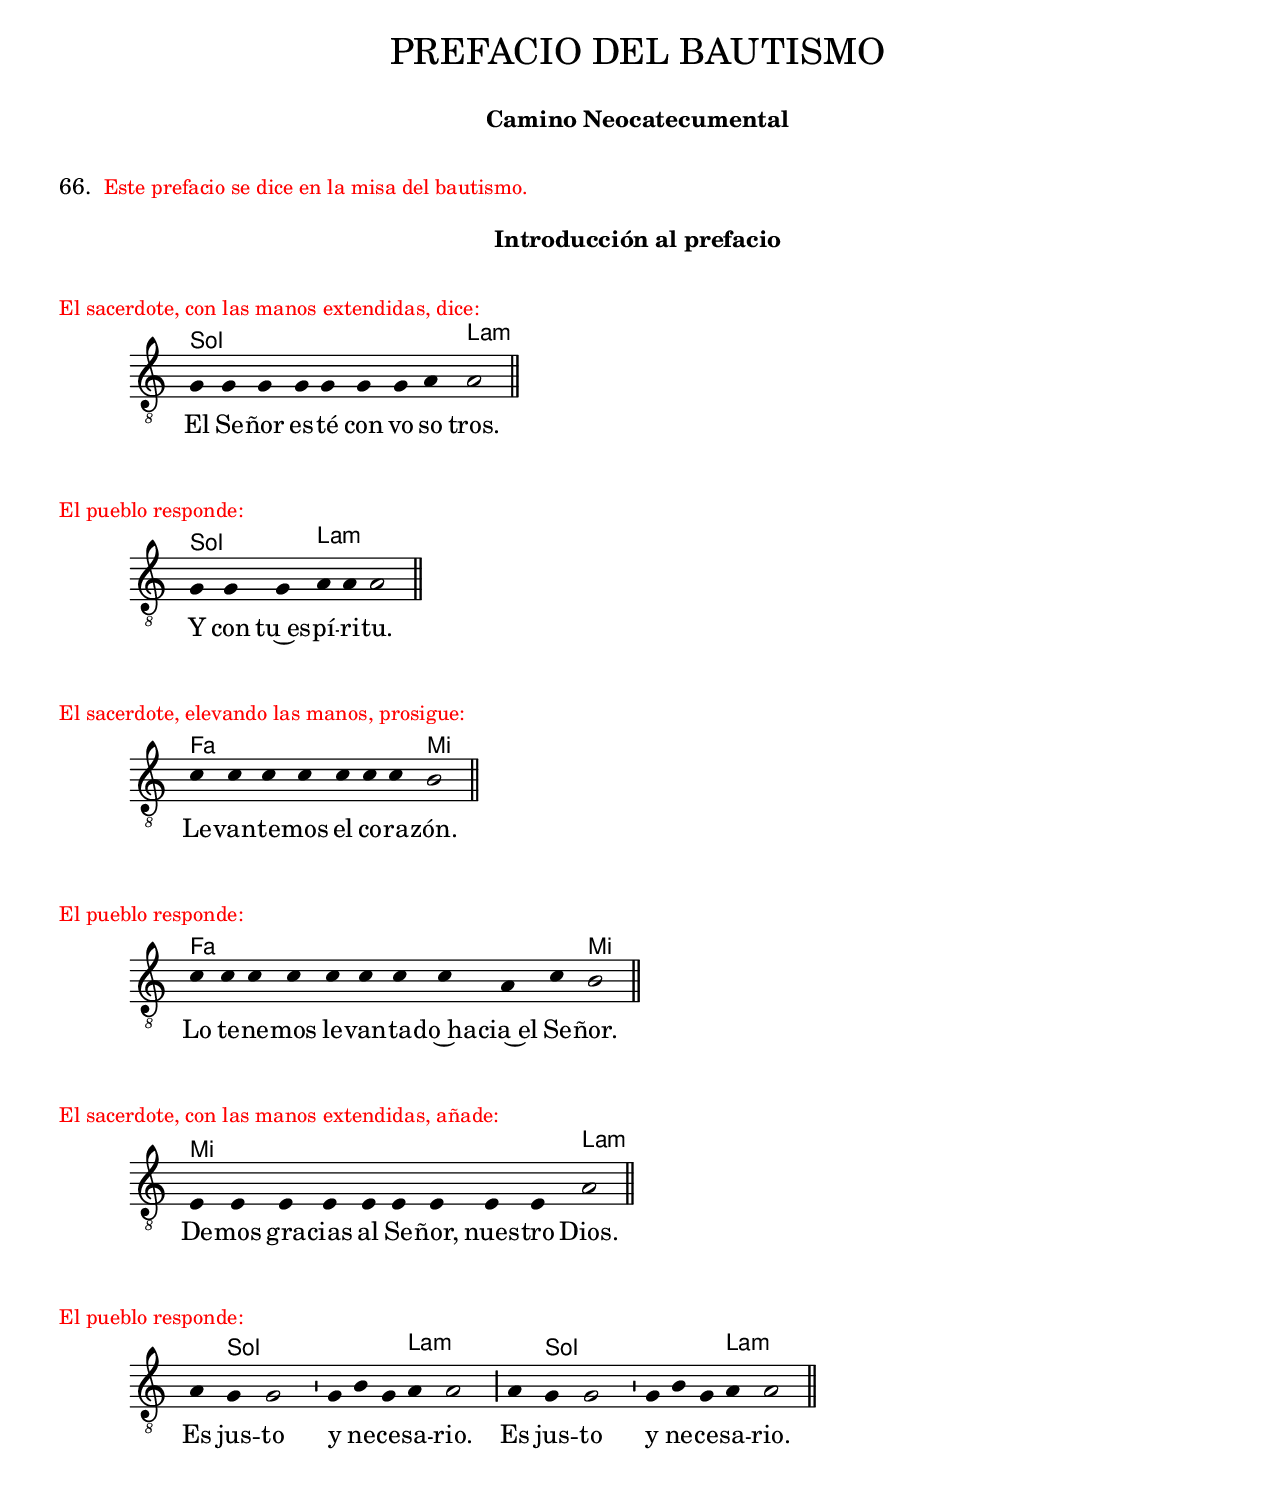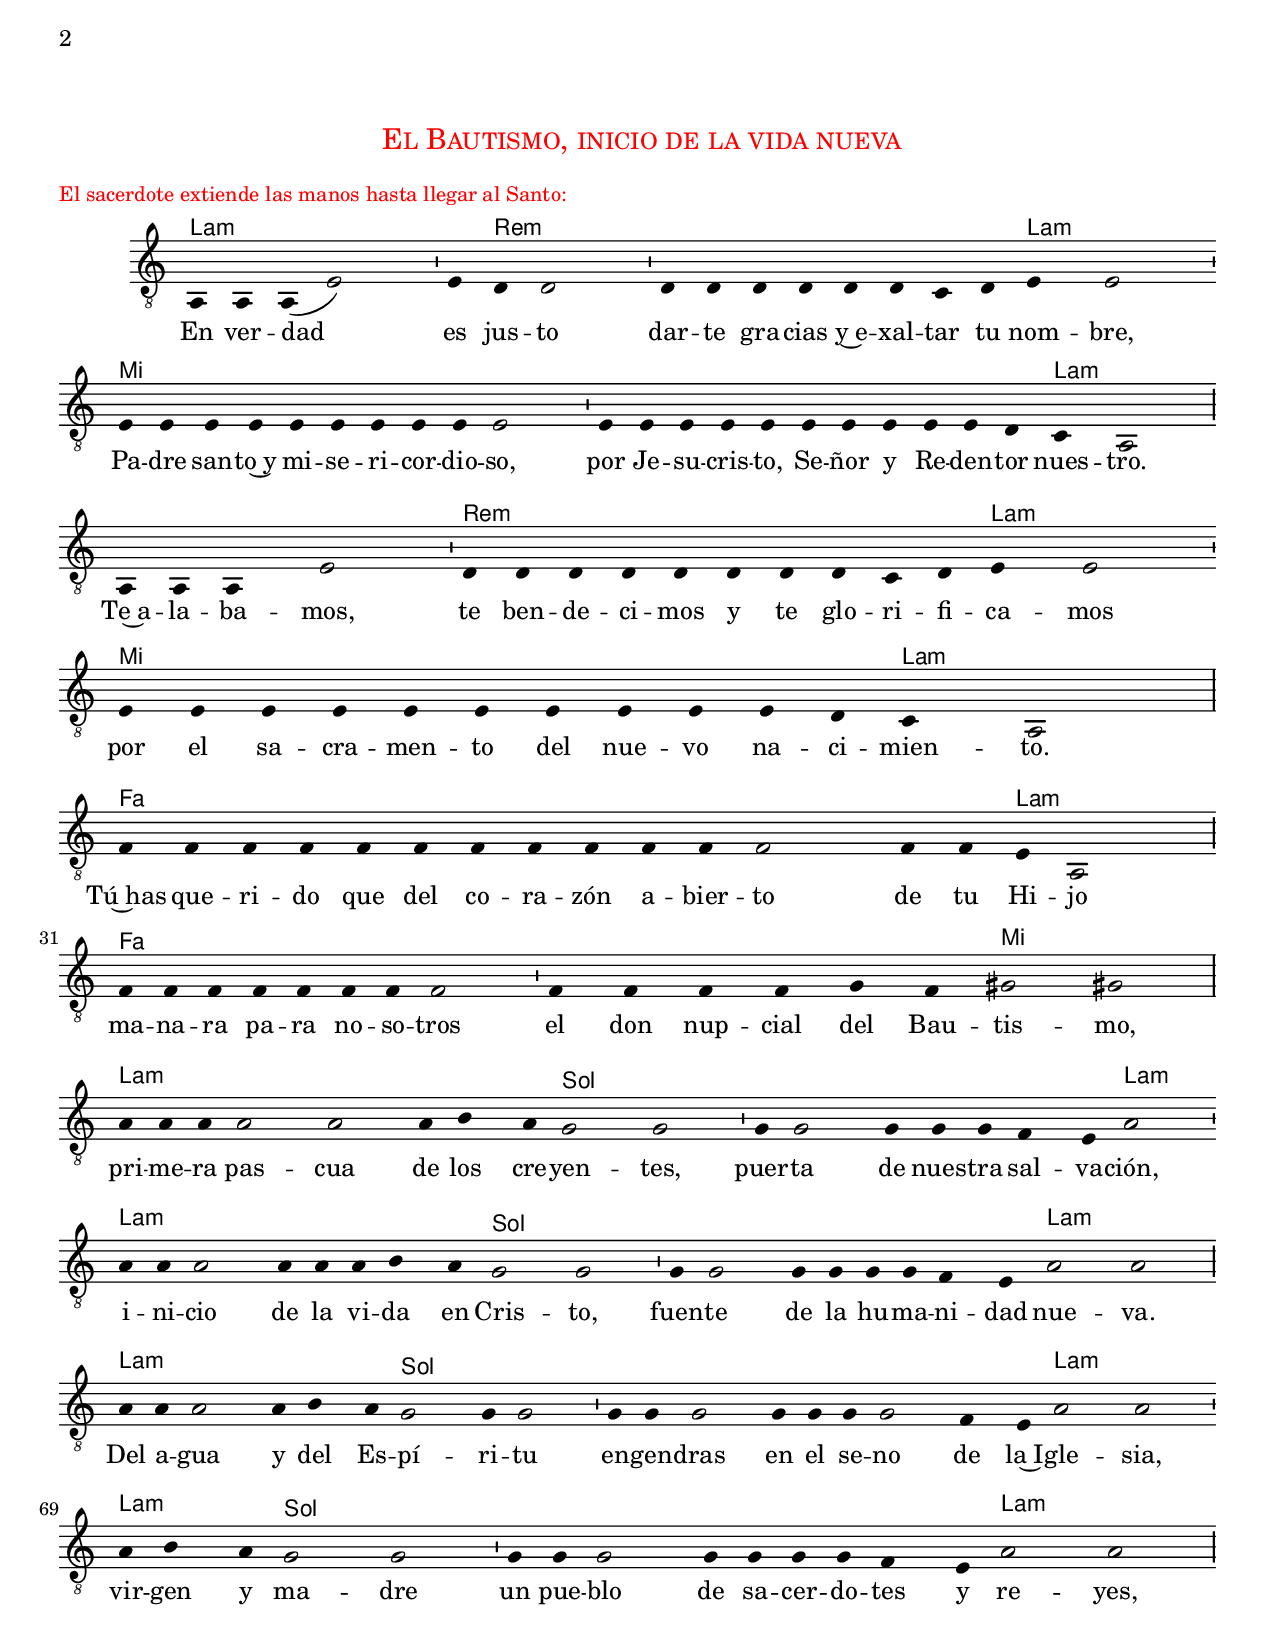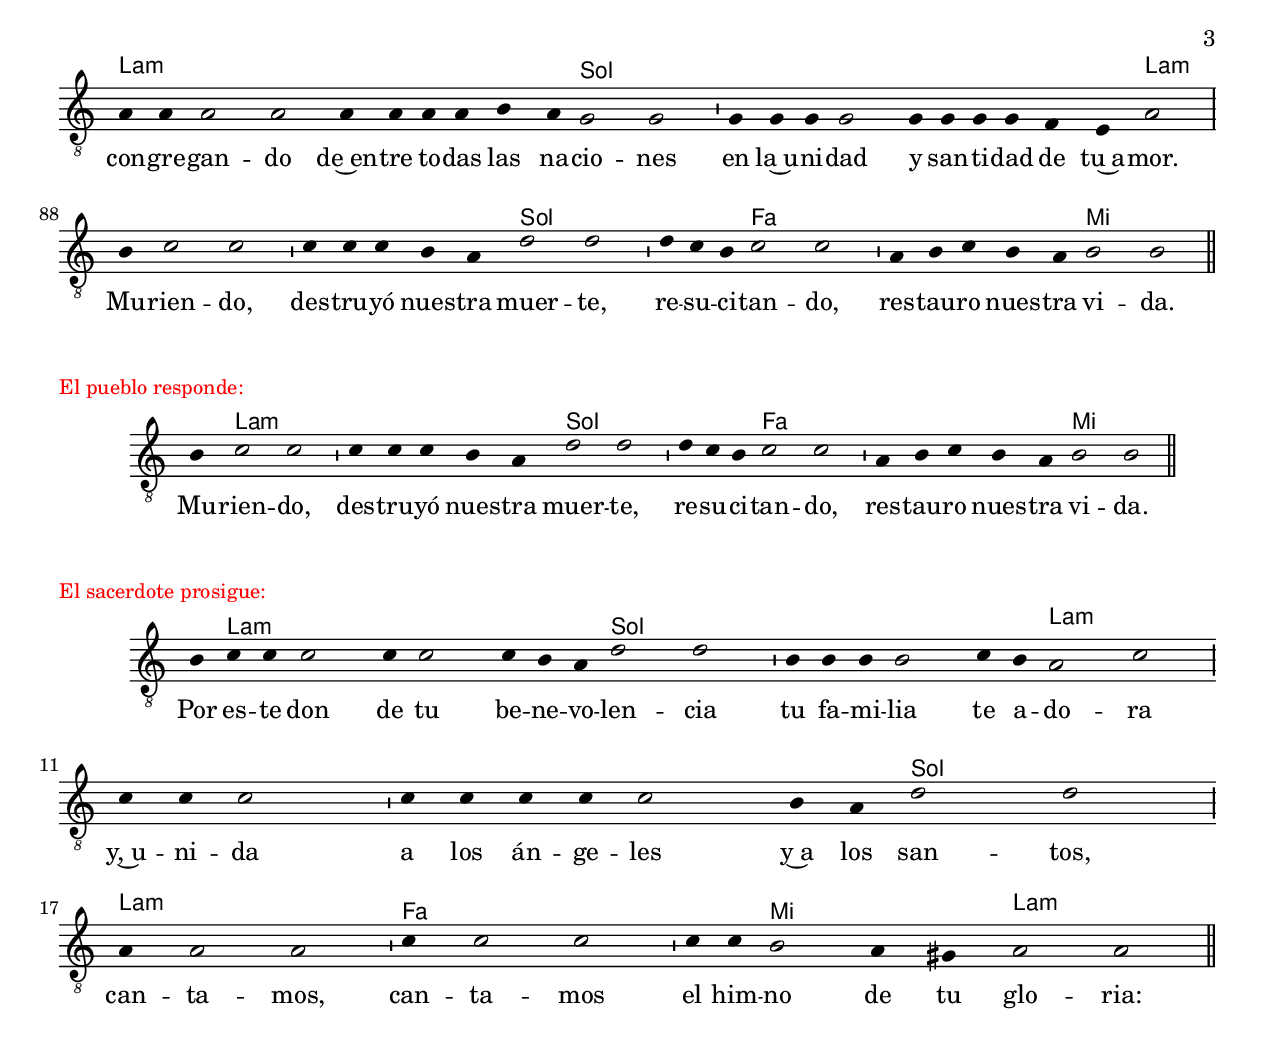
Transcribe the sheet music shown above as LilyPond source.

% Prefacio del Bautismo
% by serachsam

\language "espanol"
\version "2.23.10"

% --- Global parameters
%particle = 0
%jump = \break
%time = 4

% --- Includes
%\include "gregorian.ly"

\include "global.ily"

divisioMinima = {
  \once \override BreathingSign.stencil = #ly:breathing-sign::divisio-minima
  \once \override BreathingSign.Y-offset = #0
  \breathe
}
divisioMaior = {
  \once \override BreathingSign.stencil = #ly:breathing-sign::divisio-maior
  \once \override BreathingSign.Y-offset = #0
  \breathe
}
divisioMaxima = {
  \once \override BreathingSign.stencil = #ly:breathing-sign::divisio-maxima
  \once \override BreathingSign.Y-offset = #0
  \breathe
}
finalis = {
  \once \override BreathingSign.stencil = #ly:breathing-sign::finalis
  \once \override BreathingSign.Y-offset = #0
  \breathe
}

saludo_i = \relative do' {
  \compressEmptyMeasures
  \dynamicUp
  \clef "G_8"
  \key la \minor
  \time 2/4

  sol8^\markup{\sans "Sol"} sol sol sol 
  sol8 sol sol la 
  la2^\markup{\sans "Lam"} \finalis 
}

saludo_ii = \relative do' {
  \compressEmptyMeasures
  \dynamicUp
  \clef "G_8"
  \key la \minor
  \time 2/4

  sol8^\markup{\sans "Sol"} sol sol 
  la8^\markup{\sans "Lam"} la la2 \finalis 
}

saludo_iii = \relative do' {
  \compressEmptyMeasures
  \dynamicUp
  \clef "G_8"
  \key la \minor
  \time 2/4

  do8^\markup{\sans "Fa"} do do  
  do8 do do do 
  si2^\markup{\sans "Mi"} \finalis
}

saludo_iv = \relative do' {
  \compressEmptyMeasures
  \dynamicUp
  \clef "G_8"
  \key la \minor
  \time 2/4

  do8^\markup{\sans "Fa"} do do do 
  do8 do do do 
  la8 do8 si2^\markup{\sans "Mi"} \finalis
}

saludo_v = \relative do' {
  \compressEmptyMeasures
  \dynamicUp
  \clef "G_8"
  \key la \minor
  \time 2/4

  mi,8^\markup{\sans "Mi"} mi mi mi 
  mi8 mi mi4 mi8 mi la2^\markup{\sans "Lam"} \finalis
}

saludo_vi = \relative do' {
  \compressEmptyMeasures
  \dynamicUp
  \clef "G_8"
  \key la \minor
  \time 2/4

  la8 sol4^\markup{\sans "Sol"} sol2 \divisioMinima
  sol8 si sol la4^\markup{\sans "Lam"} la2 \divisioMaior
  la8 sol4^\markup{\sans "Sol"} sol2 \divisioMinima
  sol8 si sol la4^\markup{\sans "Lam"} la2 \finalis
}

prefacio_i = \relative do' {
  \compressEmptyMeasures
  \dynamicUp
  \clef "G_8"
  \key la \minor
  \time 2/4

  la,8^\markup{\sans "Lam"} la la( mi'2) \divisioMinima
  mi8 re^\markup{\sans "Rem"} re2 \divisioMinima
  re8 re re re re re do re mi4^\markup{\sans "Lam"} mi2 \divisioMinima \break
  mi8^\markup{\sans "Mi"} mi mi mi mi mi mi mi mi mi2 \divisioMinima
  mi8 mi mi mi mi mi mi mi mi mi re do4^\markup{\sans "Lam"} la2 \divisioMaior \break

  la8 la la4 mi'2 \divisioMinima
  re8^\markup{\sans "Rem"} re re re re re re re do re mi4^\markup{\sans "Lam"} mi2 \divisioMinima \break
  mi8^\markup{\sans "Mi"} mi mi mi mi mi mi mi mi mi re do4^\markup{\sans "Lam"} la2 \divisioMaxima \break

  fa'8^\markup{\sans "Fa"} fa fa fa fa fa fa fa fa fa fa8 fa2 fa8 fa mi^\markup{\sans "Lam"} la,2 \divisioMaior \break
  fa'8^\markup{\sans "Fa"} fa fa fa fa fa fa fa2 \divisioMinima
  fa4 fa fa fa sol fa sols2^\markup{\sans "Mi"} sols \divisioMaxima \break
  
  la8^\markup{\sans "Lam"} la la la2 la la8 si4 la8 sol2^\markup{\sans "Sol"} sol \divisioMinima
  sol8 sol2 sol8 sol sol fa4 mi8 la2^\markup{\sans "Lam"} \divisioMinima \break
  la8^\markup{\sans "Lam"} la la2 la8 la la si4 la8 sol2^\markup{\sans "Sol"} sol \divisioMinima
  sol8 sol2 sol8 sol sol sol fa4 mi8 la2^\markup{\sans "Lam"} la \divisioMaior \break
  
  la8^\markup{\sans "Lam"} la la2 la8 si4 la8 sol2^\markup{\sans "Sol"} sol8 sol2 \divisioMinima
  sol8 sol sol2 sol8 sol sol sol2 fa4 mi8 la2^\markup{\sans "Lam"} la \divisioMinima \break
  la8^\markup{\sans "Lam"} si4 la8 sol2^\markup{\sans "Sol"} sol \divisioMinima
  sol8 sol sol2 sol8 sol sol sol fa4 mi8 la2^\markup{\sans "Lam"} la \divisioMaior \break
  
  la8^\markup{\sans "Lam"} la la2 la la8 la la la si4 la8 sol2^\markup{\sans "Sol"} sol \divisioMinima
  sol8 sol sol sol2 sol8 sol sol sol fa4 mi8 la2^\markup{\sans "Lam"} \divisioMaxima \break

  si8 do2 do2 \divisioMinima
  do8 do do si la re2^\markup{\sans "Sol"} re2 \divisioMinima
  re8 do si do2^\markup{\sans "Fa"} do2 \divisioMinima
  la8 si do si la si2^\markup{\sans "Mi"} si \finalis
}

prefacio_ii = \relative do' {
  \compressEmptyMeasures
  \dynamicUp
  \clef "G_8"
  \key la \minor
  \time 2/4

  si8 do2^\markup{\sans "Lam"} do2 \divisioMinima
  do8 do do si la re2^\markup{\sans "Sol"} re2 \divisioMinima
  re8 do si do2^\markup{\sans "Fa"} do2 \divisioMinima
  la8 si do si la si2^\markup{\sans "Mi"} si \finalis
}

prefacio_iii = \relative do' {
  \compressEmptyMeasures
  \dynamicUp
  \clef "G_8"
  \key la \minor
  \time 2/4

  si8 do^\markup{\sans "Lam"} do do2 do8 do2 do8 si la re2^\markup{\sans "Sol"} re \divisioMinima
  si8 si si si2 do8 si la2^\markup{\sans "Lam"} do2 \divisioMaior \break
  do8 do do2 \divisioMinima
  do8 do do do do2 si8 la re2^\markup{\sans "Sol"} re \divisioMaior \break
  la4^\markup{\sans "Lam"} la2 la \divisioMinima
  do4^\markup{\sans "Fa"} do2 do \divisioMinima
  do8 do si2^\markup{\sans "Mi"}
  la4 sols la2^\markup{\sans "Lam"} la \finalis
}

consagracion_i = \relative do' {
  \compressEmptyMeasures
  \dynamicUp
  \clef "G_8"
  \key la \minor
  \time 2/4

  re,8^\markup{\sans "Rem"}( mi) fa4 \divisioMinima 
  fa8 fa fa fa fa fa fa fa fa fa fa fa fa fa4 \divisioMinima
  fa8 fa fa fa fa mi fa sol fa2 \finalis
}

consagracion_ii = \relative do' {
  \compressEmptyMeasures
  \dynamicUp
  \clef "G_8"
  \key la \minor
  \time 2/4

  fa,8^\markup{\sans "Rem"} mi re fa2( mi8^\markup{\sans "(La7)"} fa mi re4^\markup{\sans "(Rem)"}) \divisioMinima
  la'8 la re^\markup{\sans "(Sib)"} re re re re mi^\markup{\sans "(Rem9)"} re2 \divisioMinima 
  mi8 re2 \divisioMinima
  mi8 re2 \divisioMaior
  do8^\markup{\sans "Fa"} sib la la do sib la4 \divisioMinima
  sib8^\markup{\sans "Solm"} la sol4 \divisioMinima 
  sol sol sol sol sol sol la sol sol sol fa^\markup{\sans "Rem"} fa2 \divisioMinima
  sol4 la2 la \divisioMinima
  la4 do2 do \divisioMinima
  
  \finalis
}

consagracion_iii = \relative do' {
  \compressEmptyMeasures
  \dynamicUp
  \clef "G_8"
  \key la \minor
  \time 2/4

  fa,8^\markup{\sans "Rem"} fa fa fa fa4 \divisioMinima 
  fa8 mi re la2^\markup{\sans "La7"} \divisioMaior
  la8 la re^\markup{\sans "Rem"} re re re re re4 \divisioMinima
  re8 re re re re la^\markup{\sans "La7"} la2 \divisioMaior
  la8 la re^\markup{\sans "Rem"} re2 \finalis
}

consagracion_iv = \relative do' {
  \compressEmptyMeasures
  \dynamicUp
  \clef "G_8"
  \key la \minor
  \time 2/4

  re,8^\markup{\sans "Rem"} re mi fa fa4 \divisioMinima 
  fa8 fa fa mi fa sol fa4 \finalis
}

consagracion_v = \relative do' {
  \compressEmptyMeasures
  \dynamicUp
  \clef "G_8"
  \key la \minor
  \time 2/4

  fa,8^\markup{\sans "Rem"} fa fa fa fa4 \divisioMinima 
  fa8 fa fa fa fa mi re fa2( mi8^\markup{\sans "(La7)"} fa mi re4^\markup{\sans "(Rem)"}) \divisioMinima
  la'8 la re^\markup{\sans "(Sib)"} re re re re mi^\markup{\sans "(Rem9)"} re2 \divisioMinima 
  mi8 re2 \divisioMinima
  mi8 re2 \divisioMaior
  do8^\markup{\sans "Fa"} sib la la do sib la4 \divisioMinima
  sib8^\markup{\sans "Solm"} la sol4 \divisioMinima 
  sol sol sol la sol sol sol fa^\markup{\sans "Rem"} fa2 \finalis
}

consagracion_vi = \relative do' {
  \compressEmptyMeasures
  \dynamicUp
  \clef "G_8"
  \key la \minor
  \time 2/4

  fa,8^\markup{\sans "Rem"} fa fa fa fa4 \divisioMinima 
  fa8 mi re la2^\markup{\sans "La7"} \divisioMaior
  la8 la re^\markup{\sans "Rem"} re re re re re re re re re4 \divisioMinima
  re8 re re re re re re re re la^\markup{\sans "La7"} la2 \divisioMaior
  la8 la re^\markup{\sans "Rem"} re re re re re re re re4 \divisioMinima
  re8 re re re re la^\markup{\sans "La7"} la2 \divisioMaior
  la8 la la re^\markup{\sans "Rem"} re re re re re4 \divisioMinima
  re8 re la^\markup{\sans "La7"} la2 \divisioMinima
  la8 la la la re^\markup{\sans "Rem"} re re2 \finalis
}

consagracion_vii = \relative do' {
  \compressEmptyMeasures
  \dynamicUp
  \clef "G_8"
  \key la \minor
  \time 2/4

  sol8^\markup{\sans "Solm"} sol sol sol sol sol sol4 \divisioMinima 
  re4 sol sib la2^\markup{\sans "La7"} \finalis
}

consagracion_viii = \relative do' {
  \compressEmptyMeasures
  \dynamicUp
  \clef "G_8"
  \key la \minor
  \time 2/4

  re,2^\markup{\sans "Rem"} mi8 fa4 fa8 mi re4 re8 mi fa2( mi8 fa mi re4) \divisioMinima 
  mi2^\markup{\sans "Solm"} fa8 sol4 sol8 fa mi4 mi8 fa sol2( fa8 sol fa mi4) \divisioMaior
  mi4 mi mi la2^\markup{\sans "La7"} \divisioMinima
  mi4 mi mi sib'2^\markup{\sans "Solm"} \divisioMinima
  mi,4 mi mi la2^\markup{\sans "La7"} \divisioMaior
  la4^\markup{\sans "Rem"} la8 la4 sol8 la2 \finalis
}

anamnesis_i = \relative do' {
  \compressEmptyMeasures
  \dynamicUp
  \clef "G_8"
  \key la \minor
  \time 2/4

  sol8^\markup{\sans "Sol"} sol sol sol sol sol sol sol sol sol sol4
  sol8 sol sol sol sol sol sol sol sol sol sol sol sol la sol mi4^\markup{\sans "Mim"} mi \divisioMinima 
  la8^\markup{\sans "Lam"} la la la la la la la la4 \divisioMinima
  mi8^\markup{\sans "Mim"} mi mi mi mi re mi4 \divisioMinima
  la8^\markup{\sans "Lam"} la la la la la4 \divisioMinima
  mi8^\markup{\sans "Mim"} mi mi mi mi mi mi mi mi mi mi mi mi mi re mi4 \divisioMaxima
  si8^\markup{\sans "Sol"} si8 si' si si si la si4 si \divisioMinima
  re2^\markup{\sans "Sim"} si8 si si si si si si si si si si la si4 \divisioMinima
  la8^\markup{\sans "Lam"} la la la la la la la4 \divisioMinima
  la8 la la sol( fas) mi re mi4^\markup{\sans "Mim"} mi \divisioMaxima
  sol8^\markup{\sans "Sol"} sol sol sol4
  sol8 sol sol sol sol sol sol sol sol sol sol sol la sol mi4^\markup{\sans "Mim"} mi \divisioMinima 
  la8^\markup{\sans "Lam"} la la la la la la la4 \divisioMinima
  mi8^\markup{\sans "Mim"} mi mi mi mi mi mi re mi4 \divisioMinima
  la8^\markup{\sans "Lam"} la la la la la la la la la la la la la4 \divisioMinima
  sol8^\markup{\sans "Sol"} sol sol sol sol sol sol fas4^\markup{\sans "Sim"} fas8 fas mi re mi4^\markup{\sans "Mim"} \divisioMaxima
  mi8^\markup{\sans "Sol"} si' si si si si si si si la si4 si \divisioMinima
  re2^\markup{\sans "Sim"} si8 si si si si si si si si si si si si la si4 \divisioMinima
  la8^\markup{\sans "Lam"} la la la la la la la la4 \divisioMinima
  mi8 sol mi mi re mi4^\markup{\sans "Mim"} mi \divisioMinima
  sol8^\markup{\sans "Sol"} sol sol sol sol sol sol fas4^\markup{\sans "Sim"} fas8 fas mi re mi4^\markup{\sans "Mim"} mi \divisioMaxima
  sol8^\markup{\sans "Sol"} sol sol sol sol sol sol sol la sol mi4^\markup{\sans "Mim"} mi \divisioMinima 
  la8^\markup{\sans "Lam"} la la la la la la la la la la la4 \divisioMinima
  mi8^\markup{\sans "Mim"} mi mi mi mi re mi4 \divisioMinima
  mi8 mi mi re mi4 \divisioMinima
  la8^\markup{\sans "Lam"} la la la la la la la la la4 \divisioMinima
  mi8^\markup{\sans "Mim"} mi mi mi mi re mi4 \divisioMaior
  mi8^\markup{\sans "Sol"} mi8 si' si si si si si si la si4 si \divisioMinima
  si8 si re2^\markup{\sans "Sim"} si8 si si la si4 \divisioMinima
  si8 si mi2( re8 mi re dos4) la8 la la si4 si2 \finalis
}

doxologia_i = \relative do' {
  \compressEmptyMeasures
  \dynamicUp
  \clef "G_8"
  \key la \minor
  \time 2/4

  re,8^\markup{\sans "Sol"} sol sol4 sol8 si4 la8 si2 \divisioMinima
  si8 re2^\markup{\sans "Sim"} si8 si si si la si4 si2 \divisioMinima
  la8^\markup{\sans "Lam"} la la la la la si la sol la la2 \divisioMinima
  sol8^\markup{\sans "Mim"} fas sol4 sol8 mi re mi mi2 \divisioMinima
  re8^\markup{\sans "Sol"} re sol sol4 la sol si si2 \finalis
}

amen = \relative do' {
  \compressEmptyMeasures
  \dynamicUp
  \clef "G_8"
  \key la \minor
  \time 2/4

  sol4^\markup{\sans "Sol"} re'2 \divisioMaior
  si8 mi2^\markup{\sans "La"}( re8 mi re dos2) \divisioMinima
  la2 si2^\markup{\sans "Mim"} \finalis
}

saludo_i-lyrics = \lyricmode {
  El Se -- ñor es -- té con vo so tros.
}

saludo_ii-lyrics = \lyricmode {
  Y con tu~es -- pí -- ri -- tu.
}

saludo_iii-lyrics = \lyricmode {
  Le -- van -- te -- mos el co -- ra -- zón.
}

saludo_iv-lyrics = \lyricmode {
  Lo te -- ne -- mos le -- van -- ta -- do~ha -- cia~el Se -- ñor.
}

saludo_v-lyrics = \lyricmode {
  De -- mos gra -- cias al Se -- ñor, nues -- tro Dios.
}

saludo_vi-lyrics = \lyricmode {
  Es jus -- to y ne -- ce -- sa -- rio.
  Es jus -- to y ne -- ce -- sa -- rio.
}

prefacio_i-lyrics = \lyricmode {
  En ver -- dad
  es jus -- to
  dar -- te gra -- cias y~e -- xal -- tar tu nom -- bre,
  Pa -- dre san -- to~y mi -- se -- ri -- cor -- dio -- so,
  por Je -- su -- cris -- to, Se -- ñor y Re -- den -- tor nues -- tro.
  Te~a -- la -- ba -- mos,
  te ben -- de -- ci -- mos y te glo -- ri -- fi -- ca -- mos
  por el sa -- cra -- men -- to del nue -- vo na -- ci -- mien -- to.
  
  Tú~has que -- ri -- do que del co -- ra -- zón a -- bier -- to de tu Hi -- jo
  ma -- na -- ra pa -- ra no -- so -- tros
  el don nup -- cial del Bau -- tis -- mo,
  
  pri -- me -- ra pas -- cua de los cre -- yen -- tes,
  puer -- ta de nues -- tra sal -- va -- ción,
  i -- ni -- cio de la vi -- da en Cris -- to,
  fuen -- te de la hu -- ma -- ni -- dad nue -- va.
  
  Del a -- gua y del Es -- pí -- ri -- tu
  en -- gen -- dras en el se -- no de la~I -- gle -- sia,
  vir -- gen y ma -- dre
  un pue -- blo de sa -- cer -- do -- tes y re -- yes,
  con -- gre -- gan -- do de~en -- tre to -- das las na -- cio -- nes
  en la~u -- ni -- dad y san -- ti -- dad de tu~a -- mor.

  Mu -- rien -- do, 
  des -- tru -- yó nues -- tra muer -- te,
  re -- su -- ci -- tan -- do,
  res -- tau -- ro nues -- tra vi -- da.
}

prefacio_ii-lyrics = \lyricmode {
  Mu -- rien -- do, 
  des -- tru -- yó nues -- tra muer -- te,
  re -- su -- ci -- tan -- do,
  res -- tau -- ro nues -- tra vi -- da.
}

prefacio_iii-lyrics = \lyricmode {
  Por es -- te don
  de tu be -- ne -- vo -- len -- cia
  tu fa -- mi -- lia
  te a -- do -- ra
  y,~u -- ni -- da a los án -- ge -- les y~a los san -- tos,
  can -- ta -- mos,
  can -- ta -- mos el him -- no de tu glo -- ria:
}

consagracion_i-lyrics = \lyricmode {
  El cual,
  cuan -- do i -- ba a ser en -- tre -- ga -- do a su Pa -- sión,
  vo -- lun -- ta -- ria -- men -- te~a -- cep -- ta -- da.
}

consagracion_ii-lyrics = \lyricmode {
   To -- mó el pan, y~e -- le -- van -- do los o -- jos a ti,
   Pa -- dre, Pa -- dre, pro -- nun -- cio la ben -- di -- ción, 
   lo par -- tió y lo dio a sus dis -- cí -- pu -- los, 
   di -- cien -- do.
}

consagracion_iii-lyrics = \lyricmode {
    To -- mad y co -- med to -- dos de él,
    por -- que es -- to es mi Cuer -- po,
    que se -- rá en -- tre -- ga -- do por vo -- so -- tros.
}

consagracion_iv-lyrics = \lyricmode {
    Del mis -- mo mo -- do, a -- ca -- ba -- da la ce -- na.
}

consagracion_v-lyrics = \lyricmode {
    To -- mó el cá -- liz, lle -- no del fru -- to de la vid,
    y~e -- le -- van -- do los o -- jos a ti,
    Pa -- dre, Pa -- dre, pro -- nun -- cio la ben -- di -- ción,
    lo pa -- só a sus dis -- cí -- pu -- los, di -- cien -- do.
}

consagracion_vi-lyrics = \lyricmode {
    To -- mad y be -- bed to -- dos de él,
    por -- que es -- te es el cá -- liz de mi san -- gre,
    san -- gre de la~a -- lian -- za nue -- va y~e -- ter -- na,
    que se -- rá de -- rra -- ma -- da por vo -- so -- tros
    y por to -- dos los hom -- bres
    pa -- ra~el per -- don de los pe -- ca -- dos.
    Ha -- ced es -- to en con -- me -- mo -- ción mí -- a.
}

consagracion_vii-lyrics = \lyricmode {
    És -- te~es el Sa -- cra -- men -- to de nues -- tra fe.
}

consagracion_viii-lyrics = \lyricmode {
    A -- nun -- cia -- mos tu muer -- te, Se -- ñor, 
    pro -- cla -- ma -- mos tu re -- su -- rrec -- ción. 
    ¡Ma -- ran  A -- thá! ¡Ma -- ran  A -- thá! ¡Ma -- ran  A -- thá!
    ¡Ven, Se -- ñor Je -- sús!
}

anamnesis_i-lyrics = \lyricmode {
    A -- sí, pues, Pa -- dre,~al 
    ce -- le -- brar a -- ho -- ra el me -- mo -- rial
    de la muer -- te y re -- su -- rrec -- ción de tu Hi -- jo,
    te~o -- fre -- ce -- mos el pan de vi -- da 
    y~el cá -- liz de sal -- va -- ción,
    y te da -- mos gra -- cias
    por -- que nos ha -- ces dig -- nos
    de ser -- vir -- te en tu pre -- sen -- cia.
    
    Te pe -- di -- mos hu -- mil -- de -- men -- te
    que~el Es -- pí -- ri -- tu San -- to con -- gre -- gue en la~u -- ni -- dad
    a cuan -- tos par -- ti -- ci -- pa -- mos
    del Cuer -- po~y San -- gre de Cris -- to.
    
    A -- cuér -- da -- te, Se -- ñor, de tu~I -- gle -- sia 
    ex -- ten -- di -- da por to -- da la tie -- rra.
    y con el Pa -- pa Fran -- cis -- co,
    con nues -- tro O -- bis -- po Leo -- pol -- do.
    y to -- dos los pas -- to -- res que cui -- dan de tu pue -- blo, 
    llé -- va -- la a su per -- fec -- ción por la ca -- ri -- dad.
    
    A -- cuér -- da -- te tam -- bién de nues -- tros her -- ma -- nos
    que se dur -- mie -- ron en la~es -- pe -- ran -- za de la re -- su -- rrec -- ción,
    y de to -- dos los que han muer -- to 
    en tu mi -- se -- ri -- cor -- dia;
    ad -- mí -- te -- los a con -- tem -- plar la luz de tu ros -- tro.
    
    Ten mi -- se -- ri -- cor -- dia de to -- dos no -- so -- tros,
    y~a -- sí, con Ma -- ría, la Vir -- gen Ma -- dre de Dios,
    su es -- po -- so san Jo -- sé,
    los a -- pós -- to -- les
    y cuan -- tos vi -- vie -- ron en tu~a -- mis -- tad a tra -- vés de los tiem -- pos,
    me -- rez -- ca -- mos, por tu Hi -- jo Je -- su -- cris -- to,
    com -- par -- tir la vi -- da~e -- ter -- na
    y can -- tar tus a -- la -- ban -- zas.
}

doxologia_i-lyrics = \lyricmode {
    Por Cris -- to, con él y~en él,
    a ti, Dios Pa -- dre~om -- ni -- po -- ten -- te,
    en la~u -- ni -- dad del Es -- pí -- ri -- tu San -- to,
    to -- do~ho -- nor y to -- da glo -- ria
    por los si -- glos de los si -- glos.
}

amen-lyrics = \lyricmode {
    A -- mén, a -- mén, a -- mén.
}


% --- Global size
%#(set-global-staff-size 25)

% --- Header
\header {
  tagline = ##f
  breakbefore = ##t
}

\markup { 
  \fill-line {
    \center-column {
      \null
      \null
      \null
      \fontsize #4 "PREFACIO DEL BAUTISMO"
      \null
      \bold "Camino Neocatecumental"
      \null
    }
  }
}

\markup {
  \left-column {
    \null
    \line {"66. " \small \with-color #red "Este prefacio se dice en la misa del bautismo."}
    \null
  }
}

\markup { 
  \fill-line {
    \center-column {
      \bold "Introducción al prefacio"
      \null
    }
  }
}

\markup {
  \with-color #red
  \left-column {
    \null
    \small "El sacerdote, con las manos extendidas, dice:"
  }
}

\score {<<
    %\saludo_i-harmonies
    \new Staff = "main" { <<
        \set Staff.midiInstrument = #"oboe"
        \set Staff.midiMaximumVolume = #1
      <<
        \new Voice = "voice" { << \saludo_i >> }
        \new Lyrics \lyricsto "voice" { \saludo_i-lyrics }
      >>
    >> }
  >>
  \layout {
    indent = #12
    \context {
      \Staff
      \remove "Time_signature_engraver"
      \remove "Bar_engraver"
      \hide Stem
    }
  }
  \midi {}
}

\markup {
  \with-color #red
  \left-column {
    \small "El pueblo responde:"
  }
}

\score {<<
    %\saludo_ii-harmonies
    \new Staff = "main" { <<
        \set Staff.midiInstrument = #"oboe"
        \set Staff.midiMaximumVolume = #1
      <<
        \new Voice = "voice" { << \saludo_ii >> }
        \new Lyrics \lyricsto "voice" { \saludo_ii-lyrics }
      >>
    >> }
  >>
  \layout {
    indent = #12
    \context {
      \Staff
      \remove "Time_signature_engraver"
      \remove "Bar_engraver"
      \hide Stem
    }
  }
  \midi {}
}

\markup {
  \with-color #red
  \left-column {
    \small "El sacerdote, elevando las manos, prosigue:"
  }
}

\score {<<
    %\saludo_iii-harmonies
    \new Staff = "main" { <<
        \set Staff.midiInstrument = #"oboe"
        \set Staff.midiMaximumVolume = #1
      <<
        \new Voice = "voice" { << \saludo_iii >> }
        \new Lyrics \lyricsto "voice" { \saludo_iii-lyrics }
      >>
    >> }
  >>
  \layout {
    indent = #12
    \context {
      \Staff
      \remove "Time_signature_engraver"
      \remove "Bar_engraver"
      \hide Stem
    }
  }
  \midi {}
}


\markup {
  \with-color #red
  \left-column {
    \small "El pueblo responde:"
  }
}

\score {<<
    %\saludo_iv-harmonies
    \new Staff = "main" { <<
        \set Staff.midiInstrument = #"oboe"
        \set Staff.midiMaximumVolume = #1
      <<
        \new Voice = "voice" { << \saludo_iv >> }
        \new Lyrics \lyricsto "voice" { \saludo_iv-lyrics }
      >>
    >> }
  >>
  \layout {
    indent = #12
    \context {
      \Staff
      \remove "Time_signature_engraver"
      \remove "Bar_engraver"
      \hide Stem
    }
  }
  \midi {}
}

\markup {
  \with-color #red
  \left-column {
    \small "El sacerdote, con las manos extendidas, añade:"
  }
}

\score {<<
    %\saludo_v-harmonies
    \new Staff = "main" { <<
        \set Staff.midiInstrument = #"oboe"
        \set Staff.midiMaximumVolume = #1
      <<
        \new Voice = "voice" { << \saludo_v >> }
        \new Lyrics \lyricsto "voice" { \saludo_v-lyrics }
      >>
    >> }
  >>
  \layout {
    indent = #12
    \context {
      \Staff
      \remove "Time_signature_engraver"
      \remove "Bar_engraver"
      \hide Stem
    }
  }
  \midi {}
}

\markup {
  \with-color #red
  \left-column {
    \small "El pueblo responde:"
  }
}

\score {<<
    %\saludo_vi-harmonies
    \new Staff = "main" { <<
        \set Staff.midiInstrument = #"oboe"
        \set Staff.midiMaximumVolume = #1
      <<
        \new Voice = "voice" { << \saludo_vi >> }
        \new Lyrics \lyricsto "voice" { \saludo_vi-lyrics }
      >>
    >> }
  >>
  \layout {
    indent = #12
    \context {
      \Staff
      \remove "Time_signature_engraver"
      \remove "Bar_engraver"
      \hide Stem
    }
  }
  \midi {}
}

\markup{""}
\pageBreak

\markup {
  \with-color #red
  \fill-line {
    \center-column {
      \null
      \null
      \null
      \fontsize #2 \caps " El Bautismo, inicio de la vida nueva"
      \null
    }
  }
}

\markup {
  \with-color #red
  \left-column {
    \small "El sacerdote extiende las manos hasta llegar al Santo:"
  }
}

\score {<<
    %\prefacio_i-harmonies
    \new Staff = "main" { <<
        \set Staff.midiInstrument = #"oboe"
        \set Staff.midiMaximumVolume = #1
      <<
        \new Voice = "voice" { << \prefacio_i >> }
        \new Lyrics \lyricsto "voice" { \prefacio_i-lyrics }
      >>
    >> }
  >>
  \layout {
    indent = #12
    \context {
      \Staff
      \remove "Time_signature_engraver"
      \remove "Bar_engraver"
      \hide Stem
    }
  }
  \midi {}
}

\markup {
  \with-color #red
  \left-column {
    \small "El pueblo responde:"
  }
}

\score {<<
    %\saludo_iv-harmonies
    \new Staff = "main" { <<
        \set Staff.midiInstrument = #"oboe"
        \set Staff.midiMaximumVolume = #1
      <<
        \new Voice = "voice" { << \prefacio_ii >> }
        \new Lyrics \lyricsto "voice" { \prefacio_ii-lyrics }
      >>
    >> }
  >>
  \layout {
    indent = #12
    \context {
      \Staff
      \remove "Time_signature_engraver"
      \remove "Bar_engraver"
      \hide Stem
    }
  }
  \midi {}
}

\markup {
  \with-color #red
  \left-column {
    \small "El sacerdote prosigue:"
  }
}

\score {<<
    %\prefacio_i-harmonies
    \new Staff = "main" { <<
        \set Staff.midiInstrument = #"oboe"
        \set Staff.midiMaximumVolume = #1
      <<
        \new Voice = "voice" { << \prefacio_iii >> }
        \new Lyrics \lyricsto "voice" { \prefacio_iii-lyrics }
      >>
    >> }
  >>
  \layout {
    indent = #12
    \context {
      \Staff
      \remove "Time_signature_engraver"
      \remove "Bar_engraver"
      \hide Stem
    }
  }
  \midi {}
}

% --- Paper
\paper {
  #(set-paper-size "letter")
  %page-breaking = #ly:page-turn-breaking
}
